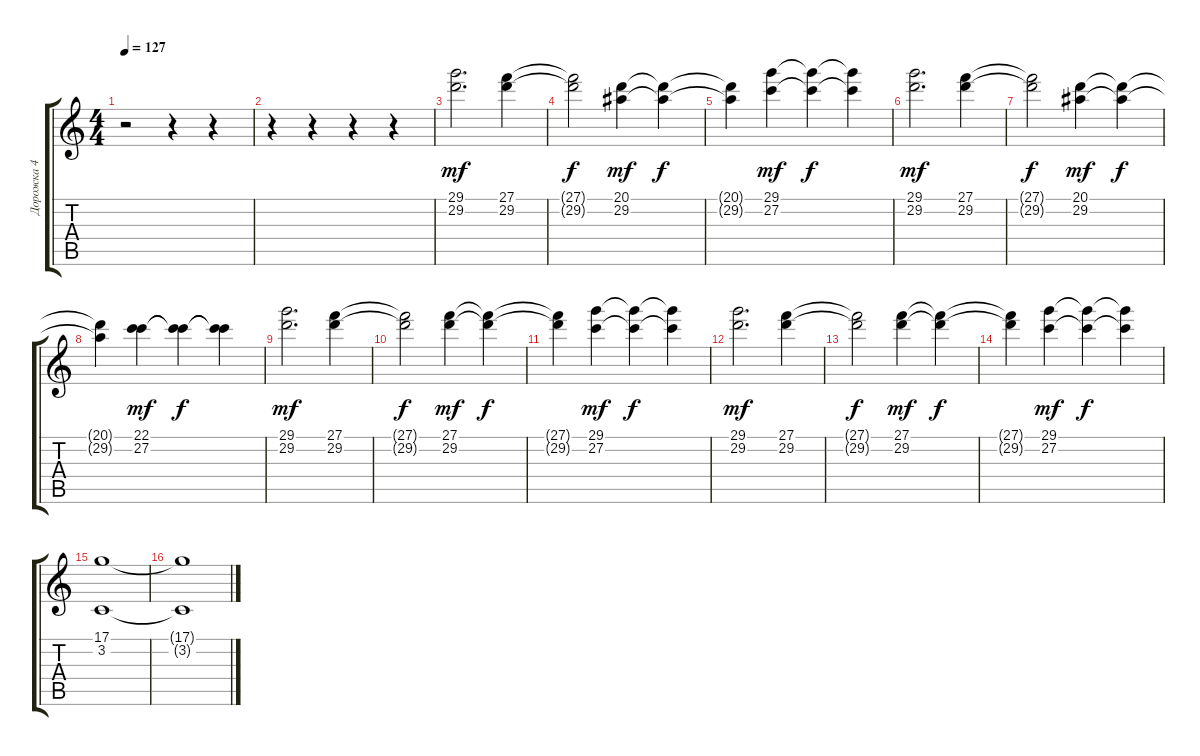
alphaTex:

\track ("Дорожка 4" "Дорожка 4") {instrument rockorgan}
\staff {score tabs}
\tuning (D4 A3 F3 C3 G2 D2) {hide}
\ts (4 4)
\tempo 127
\clef g2
\ks c
r.2{dy f} r.4 r.4 |
r.4 r.4 r.4 r.4 |
(29.1 29.2).2{d dy mf} (27.1 29.2).4 |
(27.1{t} 29.2{t}).2{dy f} (20.1 29.2).4{dy mf} (20.1{t} 29.2{t}).4{dy f} |
(20.1{t} 29.2{t}).4 (29.1 27.2).4{dy mf} (29.1{t} 27.2{t}).4{dy f} (29.1{t} 27.2{t}).4 |
(29.1 29.2).2{d dy mf} (27.1 29.2).4 |
(27.1{t} 29.2{t}).2{dy f} (20.1 29.2).4{dy mf} (20.1{t} 29.2{t}).4{dy f} |
(20.1{t} 29.2{t}).4 (22.1 27.2).4{dy mf} (22.1{t} 27.2{t}).4{dy f} (22.1{t} 27.2{t}).4 |
(29.1 29.2).2{d dy mf} (27.1 29.2).4 |
(27.1{t} 29.2{t}).2{dy f} (27.1 29.2).4{dy mf} (27.1{t} 29.2{t}).4{dy f} |
(27.1{t} 29.2{t}).4 (29.1 27.2).4{dy mf} (29.1{t} 27.2{t}).4{dy f} (29.1{t} 27.2{t}).4 |
(29.1 29.2).2{d dy mf} (27.1 29.2).4 |
(27.1{t} 29.2{t}).2{dy f} (27.1 29.2).4{dy mf} (27.1{t} 29.2{t}).4{dy f} |
(27.1{t} 29.2{t}).4 (29.1 27.2).4{dy mf} (29.1{t} 27.2{t}).4{dy f} (29.1{t} 27.2{t}).4 |
(17.1 3.2).1{volume 0} |
(17.1{t} 3.2{t}).1
